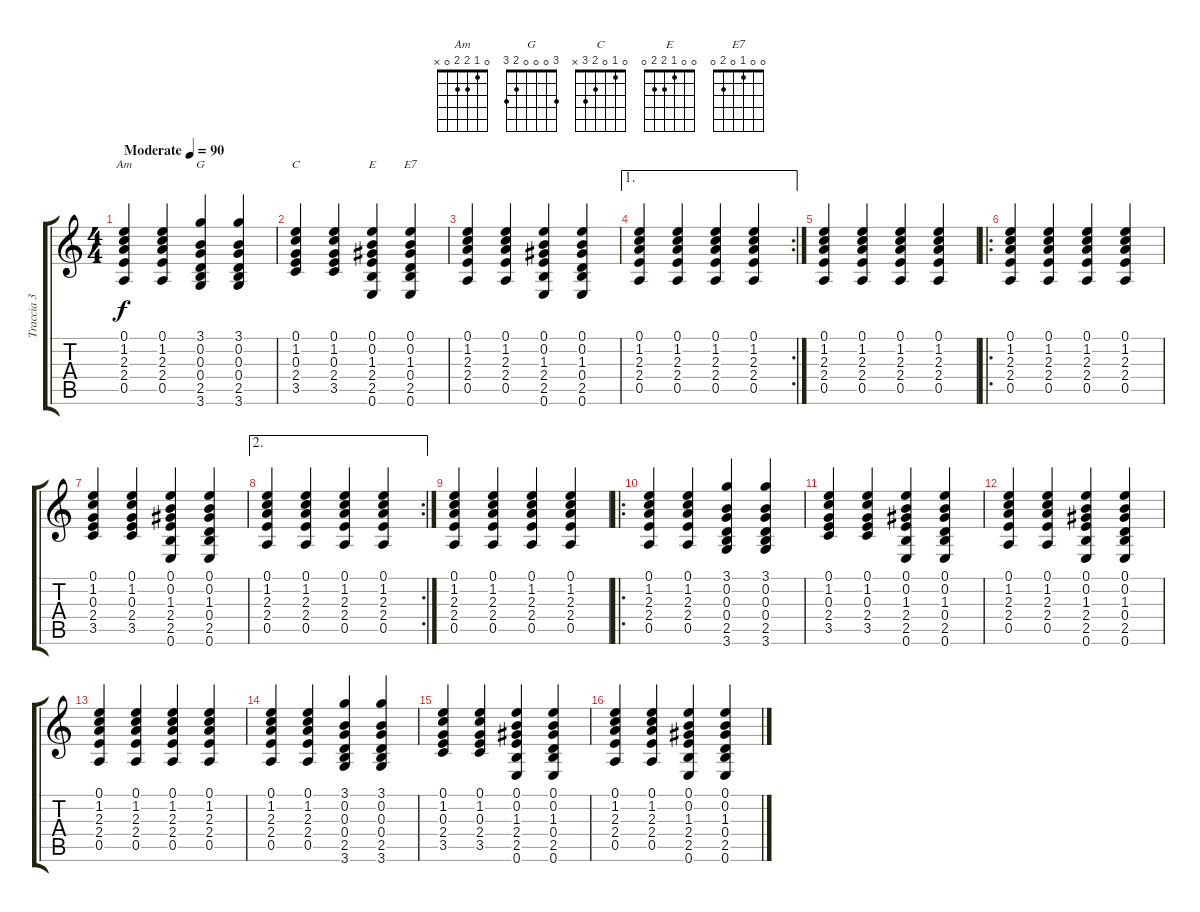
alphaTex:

\track ("Traccia 3" "Traccia 3") {instrument electricguitarjazz}
\staff {score tabs}
\tuning (E4 B3 G3 D3 A2 E2) {hide}
\chord ("Am" 0 1 2 2 0 x)
\chord ("G" 3 0 0 0 2 3)
\chord ("C" 0 1 0 2 3 x)
\chord ("E" 0 0 1 2 2 0)
\chord ("E7" 0 0 1 0 2 0)
\ts (4 4)
\tempo (90 "Moderate")
\clef g2
\ks c
(0.1 1.2 2.3 2.4 0.5).4{ch "Am" dy f instrument electricguitarjazz} (0.1 1.2 2.3 2.4 0.5).4 (3.1 0.2 0.3 0.4 2.5 3.6).4{ch "G"} (3.1 0.2 0.3 0.4 2.5 3.6).4 |
(0.1 1.2 0.3 2.4 3.5).4{ch "C"} (0.1 1.2 0.3 2.4 3.5).4 (0.1 0.2 1.3 2.4 2.5 0.6).4{ch "E"} (0.1 0.2 1.3 0.4 2.5 0.6).4{ch "E7"} |
(0.1 1.2 2.3 2.4 0.5).4 (0.1 1.2 2.3 2.4 0.5).4 (0.1 0.2 1.3 2.4 2.5 0.6).4 (0.1 0.2 1.3 0.4 2.5 0.6).4 |
\ae 1
\rc 2
(0.1 1.2 2.3 2.4 0.5).4 (0.1 1.2 2.3 2.4 0.5).4 (0.1 1.2 2.3 2.4 0.5).4 (0.1 1.2 2.3 2.4 0.5).4 |
(0.1 1.2 2.3 2.4 0.5).4 (0.1 1.2 2.3 2.4 0.5).4 (0.1 1.2 2.3 2.4 0.5).4 (0.1 1.2 2.3 2.4 0.5).4 |
\ro
(0.1 1.2 2.3 2.4 0.5).4 (0.1 1.2 2.3 2.4 0.5).4 (0.1 1.2 2.3 2.4 0.5).4 (0.1 1.2 2.3 2.4 0.5).4 |
(0.1 1.2 0.3 2.4 3.5).4 (0.1 1.2 0.3 2.4 3.5).4 (0.1 0.2 1.3 2.4 2.5 0.6).4 (0.1 0.2 1.3 0.4 2.5 0.6).4 |
\ae 2
\rc 2
(0.1 1.2 2.3 2.4 0.5).4 (0.1 1.2 2.3 2.4 0.5).4 (0.1 1.2 2.3 2.4 0.5).4 (0.1 1.2 2.3 2.4 0.5).4 |
(0.1 1.2 2.3 2.4 0.5).4 (0.1 1.2 2.3 2.4 0.5).4 (0.1 1.2 2.3 2.4 0.5).4 (0.1 1.2 2.3 2.4 0.5).4 |
\ro
(0.1 1.2 2.3 2.4 0.5).4 (0.1 1.2 2.3 2.4 0.5).4 (3.1 0.2 0.3 0.4 2.5 3.6).4 (3.1 0.2 0.3 0.4 2.5 3.6).4 |
(0.1 1.2 0.3 2.4 3.5).4 (0.1 1.2 0.3 2.4 3.5).4 (0.1 0.2 1.3 2.4 2.5 0.6).4 (0.1 0.2 1.3 0.4 2.5 0.6).4 |
(0.1 1.2 2.3 2.4 0.5).4 (0.1 1.2 2.3 2.4 0.5).4 (0.1 0.2 1.3 2.4 2.5 0.6).4 (0.1 0.2 1.3 0.4 2.5 0.6).4 |
(0.1 1.2 2.3 2.4 0.5).4 (0.1 1.2 2.3 2.4 0.5).4 (0.1 1.2 2.3 2.4 0.5).4 (0.1 1.2 2.3 2.4 0.5).4 |
(0.1 1.2 2.3 2.4 0.5).4 (0.1 1.2 2.3 2.4 0.5).4 (3.1 0.2 0.3 0.4 2.5 3.6).4 (3.1 0.2 0.3 0.4 2.5 3.6).4 |
(0.1 1.2 0.3 2.4 3.5).4 (0.1 1.2 0.3 2.4 3.5).4 (0.1 0.2 1.3 2.4 2.5 0.6).4 (0.1 0.2 1.3 0.4 2.5 0.6).4 |
(0.1 1.2 2.3 2.4 0.5).4 (0.1 1.2 2.3 2.4 0.5).4 (0.1 0.2 1.3 2.4 2.5 0.6).4 (0.1 0.2 1.3 0.4 2.5 0.6).4
